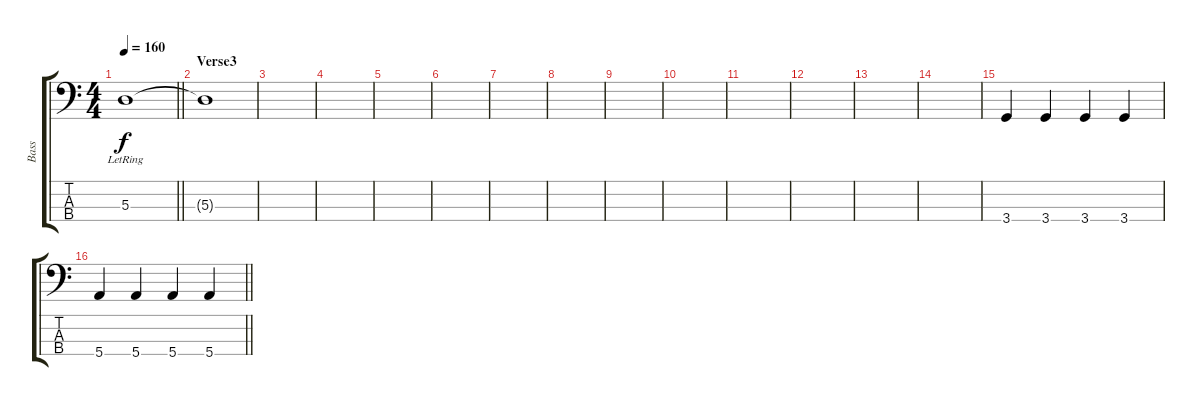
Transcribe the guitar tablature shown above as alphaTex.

\track ("Bass" "Bass") {instrument electricbassfinger}
\staff {score tabs}
\tuning (G2 D2 A1 E1) {hide}
\ts (4 4)
\tempo 160
\clef f4
\barLineRight lightlight
\ks c
5.3{lr}.1{dy f} |
\section ("" "Verse3")
5.3{t}.1 |
|
|
|
|
|
|
|
|
|
|
|
|
3.4.4 3.4.4 3.4.4 3.4.4 |
\barLineRight lightlight
5.4.4 5.4.4 5.4.4 5.4.4
